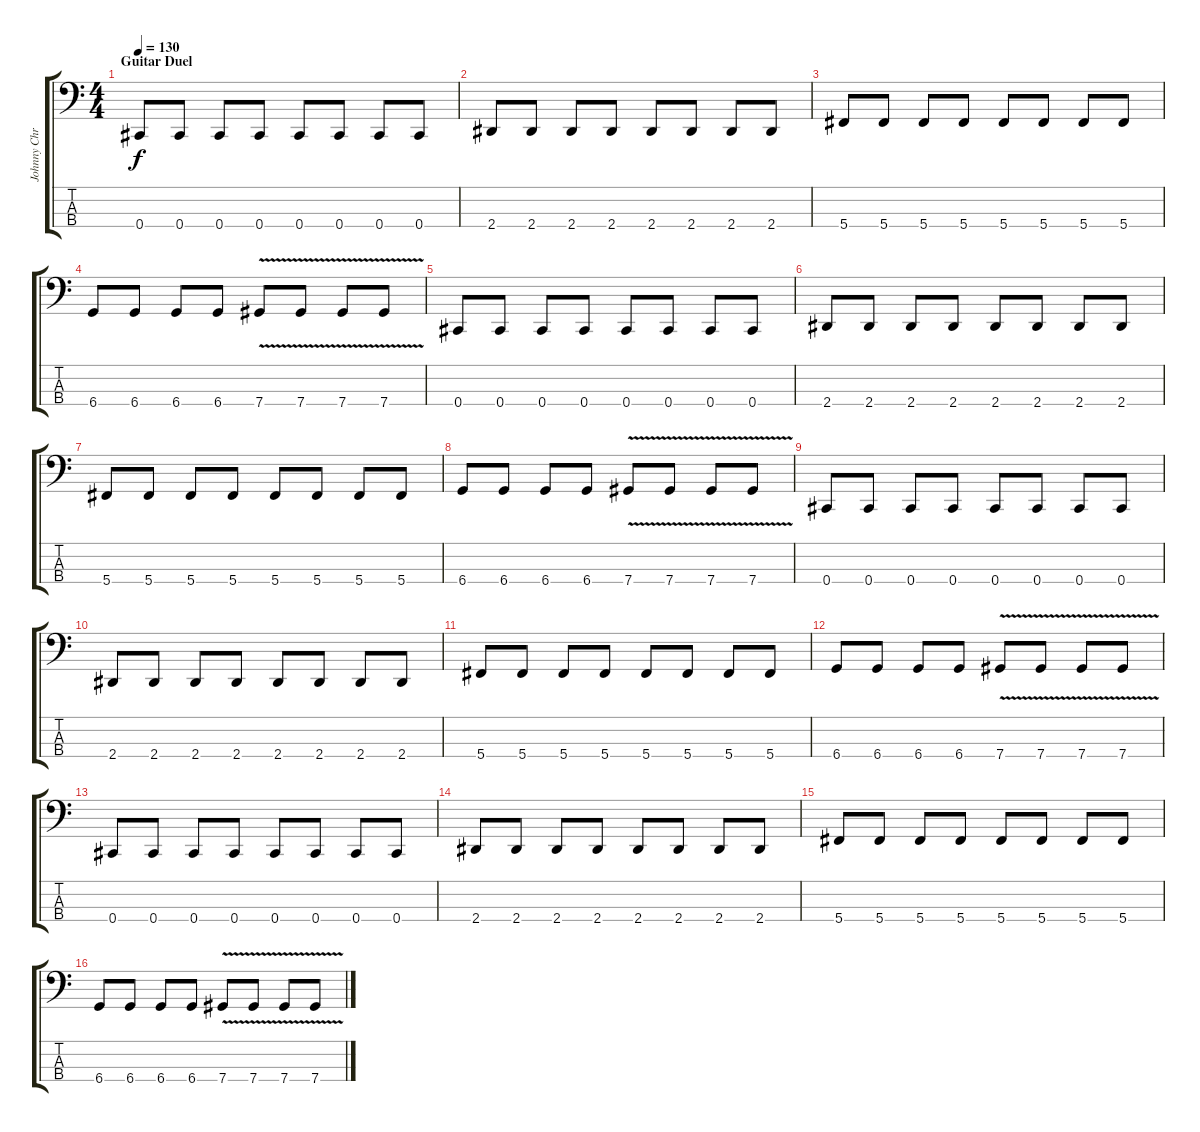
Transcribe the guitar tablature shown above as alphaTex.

\track ("Johnny Christ (Bass)" "Johnny Chr") {instrument electricbassfinger}
\staff {score tabs}
\tuning (Gb2 Db2 Ab1 Db1) {hide}
\ts (4 4)
\section ("" "Guitar Duel")
\tempo 130
\clef f4
\ks c
0.4.8{dy f} 0.4.8 0.4.8 0.4.8 0.4.8 0.4.8 0.4.8 0.4.8 |
2.4.8 2.4.8 2.4.8 2.4.8 2.4.8 2.4.8 2.4.8 2.4.8 |
5.4.8 5.4.8 5.4.8 5.4.8 5.4.8 5.4.8 5.4.8 5.4.8 |
6.4.8 6.4.8 6.4.8 6.4.8 7.4{v}.8 7.4{v}.8 7.4{v}.8 7.4{v}.8 |
0.4.8 0.4.8 0.4.8 0.4.8 0.4.8 0.4.8 0.4.8 0.4.8 |
2.4.8 2.4.8 2.4.8 2.4.8 2.4.8 2.4.8 2.4.8 2.4.8 |
5.4.8 5.4.8 5.4.8 5.4.8 5.4.8 5.4.8 5.4.8 5.4.8 |
6.4.8 6.4.8 6.4.8 6.4.8 7.4{v}.8 7.4{v}.8 7.4{v}.8 7.4{v}.8 |
0.4.8 0.4.8 0.4.8 0.4.8 0.4.8 0.4.8 0.4.8 0.4.8 |
2.4.8 2.4.8 2.4.8 2.4.8 2.4.8 2.4.8 2.4.8 2.4.8 |
5.4.8 5.4.8 5.4.8 5.4.8 5.4.8 5.4.8 5.4.8 5.4.8 |
6.4.8 6.4.8 6.4.8 6.4.8 7.4{v}.8 7.4{v}.8 7.4{v}.8 7.4{v}.8 |
0.4.8 0.4.8 0.4.8 0.4.8 0.4.8 0.4.8 0.4.8 0.4.8 |
2.4.8 2.4.8 2.4.8 2.4.8 2.4.8 2.4.8 2.4.8 2.4.8 |
5.4.8 5.4.8 5.4.8 5.4.8 5.4.8 5.4.8 5.4.8 5.4.8 |
6.4.8 6.4.8 6.4.8 6.4.8 7.4{v}.8 7.4{v}.8 7.4{v}.8 7.4{v}.8
